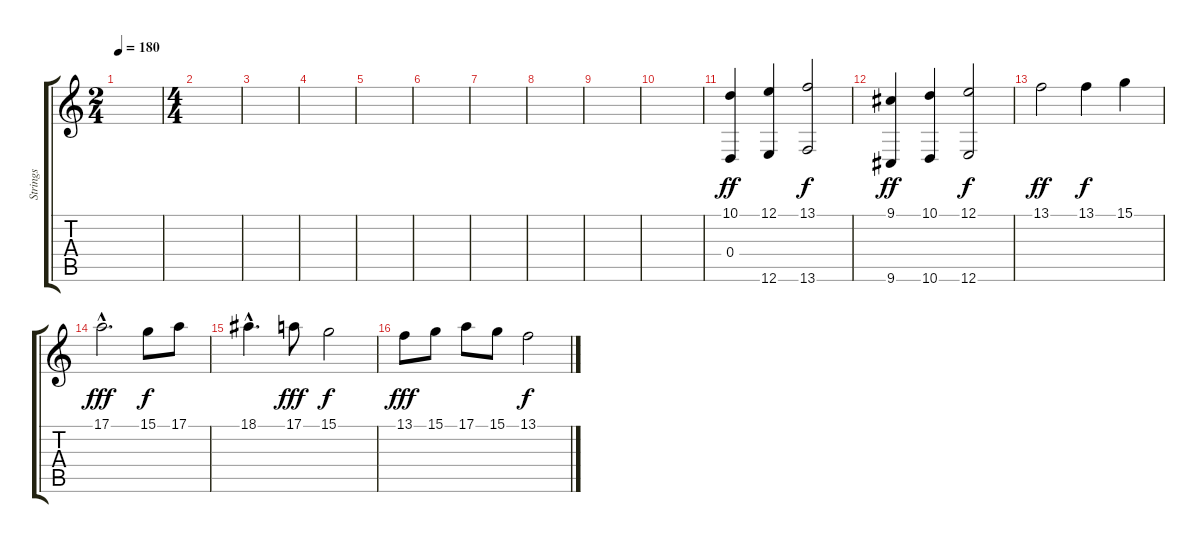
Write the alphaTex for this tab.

\track ("Strings" "Strings") {instrument stringensemble1}
\staff {score tabs}
\tuning (E4 B3 G3 D3 A2 E2) {hide}
\ts (2 4)
\tempo 180
\clef g2
\ks c
|
\ts (4 4)
|
|
|
|
|
|
|
|
|
(10.1 0.4).4{dy ff volume 16 balance 0} (12.1 12.6).4 (13.1 13.6).2{dy f} |
(9.1 9.6).4{dy ff} (10.1 10.6).4 (12.1 12.6).2{dy f} |
13.1.2{dy ff} 13.1.4{dy f} 15.1.4 |
17.1{hac}.2{d dy fff} 15.1.8{dy f} 17.1.8 |
18.1{hac}.4{d} 17.1.8{dy fff} 15.1.2{dy f} |
13.1.8{dy fff} 15.1.8 17.1.8 15.1.8 13.1.2{dy f}
